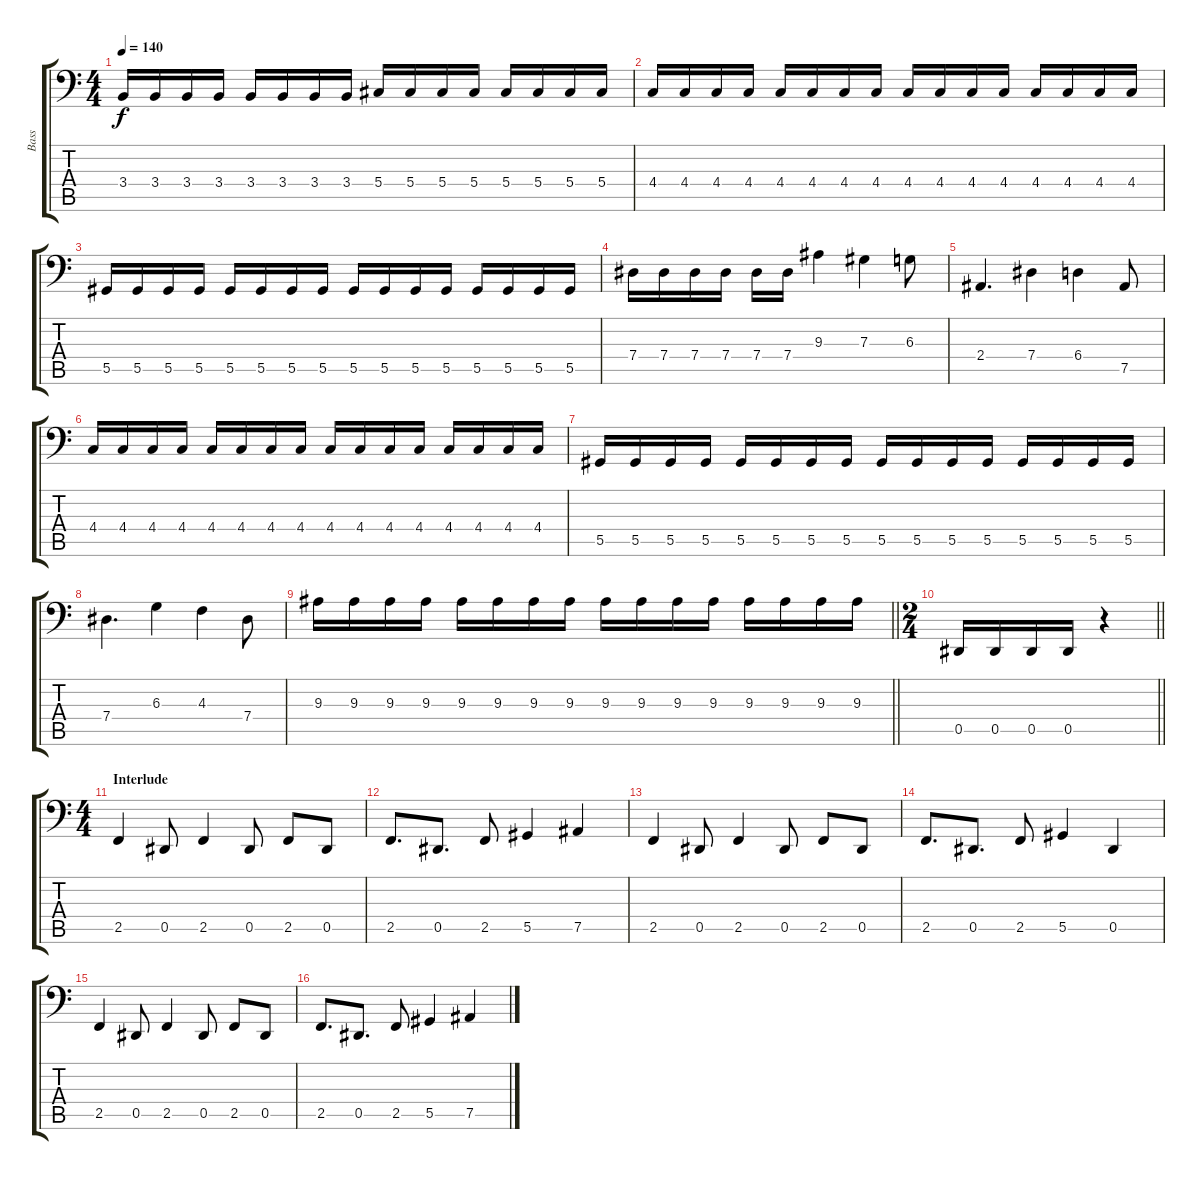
\track ("Bass" "Bass") {instrument electricbasspick}
\staff {score tabs}
\tuning (B2 Gb2 Db2 Ab1 Eb1 Bb0) {hide}
\ts (4 4)
\tempo 140
\clef f4
\ks c
3.4.16{dy f} 3.4.16 3.4.16 3.4.16 3.4.16 3.4.16 3.4.16 3.4.16 5.4.16 5.4.16 5.4.16 5.4.16 5.4.16 5.4.16 5.4.16 5.4.16 |
4.4.16 4.4.16 4.4.16 4.4.16 4.4.16 4.4.16 4.4.16 4.4.16 4.4.16 4.4.16 4.4.16 4.4.16 4.4.16 4.4.16 4.4.16 4.4.16 |
5.5.16 5.5.16 5.5.16 5.5.16 5.5.16 5.5.16 5.5.16 5.5.16 5.5.16 5.5.16 5.5.16 5.5.16 5.5.16 5.5.16 5.5.16 5.5.16 |
7.4.16 7.4.16 7.4.16 7.4.16 7.4.16 7.4.16 9.3.4 7.3.4 6.3.8 |
2.4.4{d} 7.4.4 6.4.4 7.5.8 |
4.4.16 4.4.16 4.4.16 4.4.16 4.4.16 4.4.16 4.4.16 4.4.16 4.4.16 4.4.16 4.4.16 4.4.16 4.4.16 4.4.16 4.4.16 4.4.16 |
5.5.16 5.5.16 5.5.16 5.5.16 5.5.16 5.5.16 5.5.16 5.5.16 5.5.16 5.5.16 5.5.16 5.5.16 5.5.16 5.5.16 5.5.16 5.5.16 |
7.4.4{d} 6.3.4 4.3.4 7.4.8 |
\barLineRight lightlight
9.3.16 9.3.16 9.3.16 9.3.16 9.3.16 9.3.16 9.3.16 9.3.16 9.3.16 9.3.16 9.3.16 9.3.16 9.3.16 9.3.16 9.3.16 9.3.16 |
\ts (2 4)
\section ("" "")
\barLineRight lightlight
0.5.16 0.5.16 0.5.16 0.5.16 r.4 |
\ts (4 4)
\section ("" "Interlude")
2.5.4 0.5.8 2.5.4 0.5.8 2.5.8 0.5.8 |
2.5.8{d} 0.5.8{d} 2.5.8 5.5.4 7.5.4 |
2.5.4 0.5.8 2.5.4 0.5.8 2.5.8 0.5.8 |
2.5.8{d} 0.5.8{d} 2.5.8 5.5.4 0.5.4 |
2.5.4 0.5.8 2.5.4 0.5.8 2.5.8 0.5.8 |
2.5.8{d} 0.5.8{d} 2.5.8 5.5.4 7.5.4
